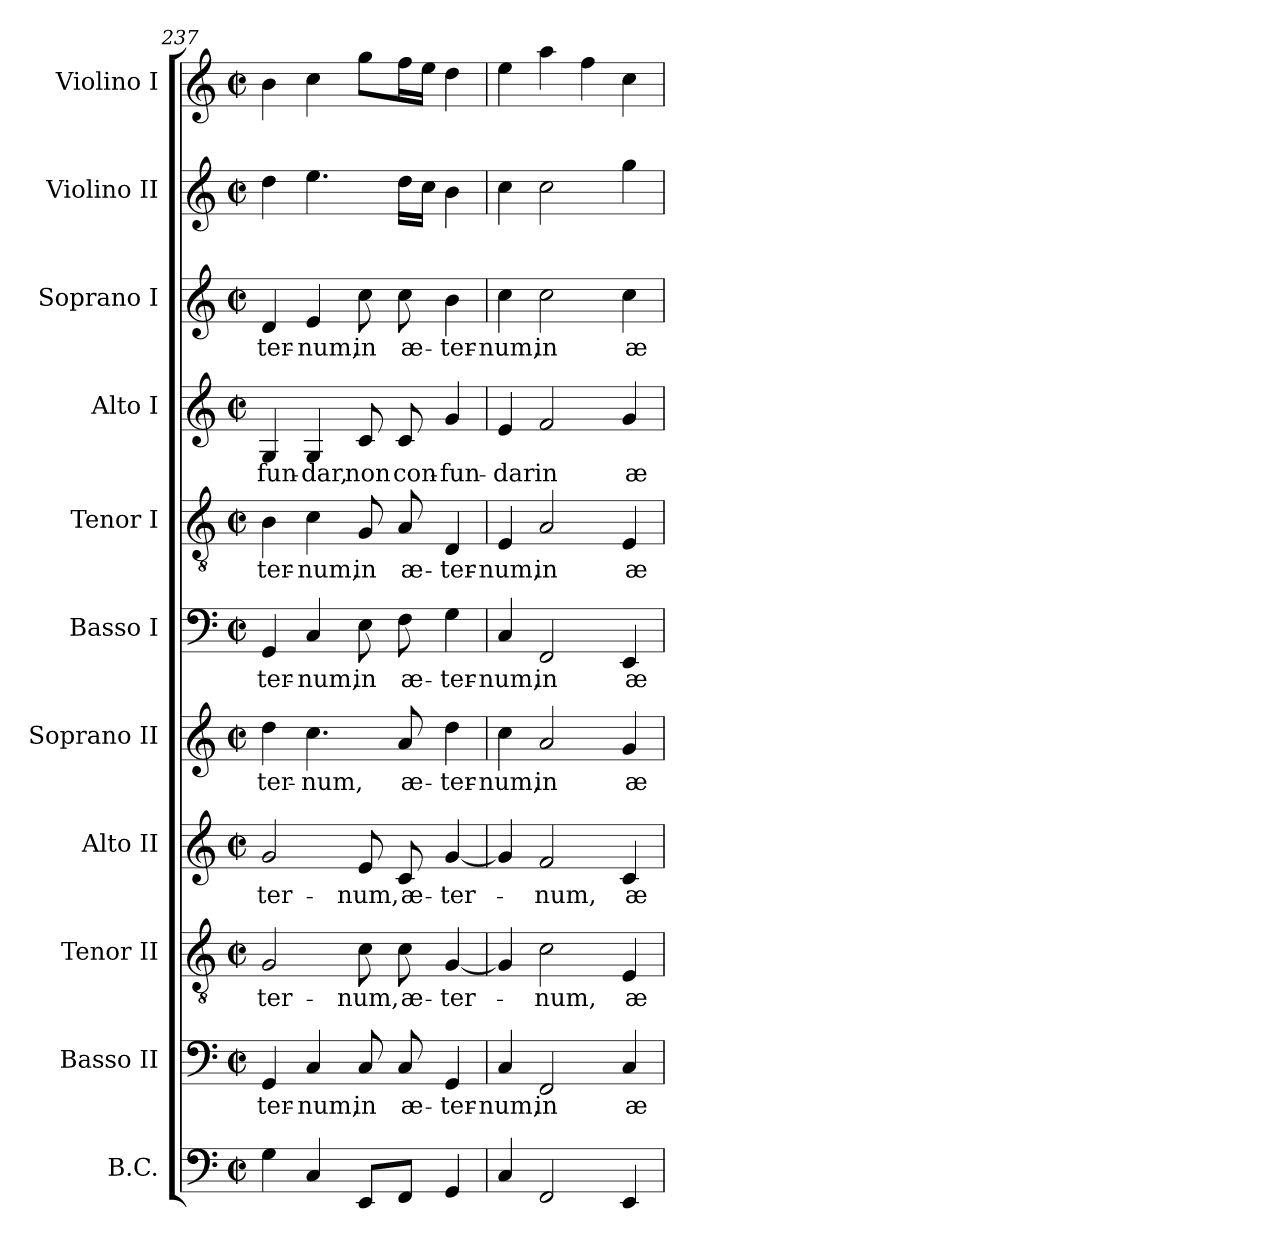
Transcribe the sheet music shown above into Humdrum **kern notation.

**kern	**kern	**text	**kern	**text	**kern	**text	**kern	**text	**kern	**text	**kern	**text	**kern	**text	**kern	**text	**kern	**kern
*part11	*part10	*part10	*part9	*part9	*part8	*part8	*part7	*part7	*part6	*part6	*part5	*part5	*part4	*part4	*part3	*part3	*part2	*part1
*staff11	*staff10	*staff10	*staff9	*staff9	*staff8	*staff8	*staff7	*staff7	*staff6	*staff6	*staff5	*staff5	*staff4	*staff4	*staff3	*staff3	*staff2	*staff1
*I"B.C.	*I"Basso II	*	*I"Tenor II	*	*I"Alto II	*	*I"Soprano II	*	*I"Basso I	*	*I"Tenor I	*	*I"Alto I	*	*I"Soprano I	*	*I"Violino II	*I"Violino I
*I'BC	*I'B 2	*	*I'T 2	*	*I'A 2	*	*I'S 2	*	*I'B 1	*	*I'T 1	*	*I'A 1	*	*I'S 1	*	*I'Vln. II	*I'Vln. I
*clefF4	*clefF4	*	*clefGv2	*	*clefG2	*	*clefG2	*	*clefF4	*	*clefGv2	*	*clefG2	*	*clefG2	*	*clefG2	*clefG2
*k[]	*k[]	*	*k[]	*	*k[]	*	*k[]	*	*k[]	*	*k[]	*	*k[]	*	*k[]	*	*k[]	*k[]
*C:	*C:	*	*C:	*	*C:	*	*C:	*	*C:	*	*C:	*	*C:	*	*C:	*	*C:	*C:
*M2/2	*M2/2	*	*M2/2	*	*M2/2	*	*M2/2	*	*M2/2	*	*M2/2	*	*M2/2	*	*M2/2	*	*M2/2	*M2/2
*met(c|)	*met(c|)	*	*met(c|)	*	*met(c|)	*	*met(c|)	*	*met(c|)	*	*met(c|)	*	*met(c|)	*	*met(c|)	*	*met(c|)	*met(c|)
=237	=237	=237	=237	=237	=237	=237	=237	=237	=237	=237	=237	=237	=237	=237	=237	=237	=237	=237
!	!	!LO:LY:b	!	!	!	!	!	!	!	!	!	!	!	!	!	!	!	!
!	!	!	!	!LO:LY:b	!	!	!	!	!	!	!	!	!	!	!	!	!	!
!	!	!	!	!	!	!LO:LY:b	!	!	!	!	!	!	!	!	!	!	!	!
!	!	!	!	!	!	!	!	!LO:LY:b	!	!	!	!	!	!	!	!	!	!
!	!	!	!	!	!	!	!	!	!	!LO:LY:b	!	!	!	!	!	!	!	!
!	!	!	!	!	!	!	!	!	!	!	!	!LO:LY:b	!	!	!	!	!	!
!	!	!	!	!	!	!	!	!	!	!	!	!	!	!LO:LY:b	!	!	!	!
!	!	!	!	!	!	!	!	!	!	!	!	!	!	!	!	!LO:LY:b	!	!
4G\	4GG/	-ter-	2G/	-ter-	2g/	-ter-	4dd\	-ter-	4GG/	-ter-	4B\	-ter-	4G/	-fun-	4d/	-ter-	4dd\	4b\
!	!	!LO:LY:b	!	!	!	!	!	!	!	!	!	!	!	!	!	!	!	!
!	!	!	!	!	!	!	!	!LO:LY:b	!	!	!	!	!	!	!	!	!	!
!	!	!	!	!	!	!	!	!	!	!LO:LY:b	!	!	!	!	!	!	!	!
!	!	!	!	!	!	!	!	!	!	!	!	!LO:LY:b	!	!	!	!	!	!
!	!	!	!	!	!	!	!	!	!	!	!	!	!	!LO:LY:b	!	!	!	!
!	!	!	!	!	!	!	!	!	!	!	!	!	!	!	!	!LO:LY:b	!	!
4C/	4C/	-num,	.	.	.	.	4.cc\	-num,	4C/	-num,	4c\	-num,	4G/	-dar,	4e/	-num,	4.ee\	4cc\
!	!	!LO:LY:b	!	!	!	!	!	!	!	!	!	!	!	!	!	!	!	!
!	!	!	!	!LO:LY:b	!	!	!	!	!	!	!	!	!	!	!	!	!	!
!	!	!	!	!	!	!LO:LY:b	!	!	!	!	!	!	!	!	!	!	!	!
!	!	!	!	!	!	!	!	!	!	!LO:LY:b	!	!	!	!	!	!	!	!
!	!	!	!	!	!	!	!	!	!	!	!	!LO:LY:b	!	!	!	!	!	!
!	!	!	!	!	!	!	!	!	!	!	!	!	!	!LO:LY:b	!	!	!	!
!	!	!	!	!	!	!	!	!	!	!	!	!	!	!	!	!LO:LY:b	!	!
8EE/L	8C/	in	8c\	-num,	8e/	-num,	.	.	8E\	in	8G/	in	8c/	non	8cc\	in	.	8gg\L
!	!	!LO:LY:b	!	!	!	!	!	!	!	!	!	!	!	!	!	!	!	!
!	!	!	!	!LO:LY:b	!	!	!	!	!	!	!	!	!	!	!	!	!	!
!	!	!	!	!	!	!LO:LY:b	!	!	!	!	!	!	!	!	!	!	!	!
!	!	!	!	!	!	!	!	!LO:LY:b	!	!	!	!	!	!	!	!	!	!
!	!	!	!	!	!	!	!	!	!	!LO:LY:b	!	!	!	!	!	!	!	!
!	!	!	!	!	!	!	!	!	!	!	!	!LO:LY:b	!	!	!	!	!	!
!	!	!	!	!	!	!	!	!	!	!	!	!	!	!LO:LY:b	!	!	!	!
!	!	!	!	!	!	!	!	!	!	!	!	!	!	!	!	!LO:LY:b	!	!
8FF/J	8C/	æ-	8c\	æ-	8c/	æ-	8a/	æ-	8F\	æ-	8A/	æ-	8c/	con-	8cc\	æ-	16dd\LL	16ff\L
.	.	.	.	.	.	.	.	.	.	.	.	.	.	.	.	.	16cc\JJ	16ee\JJ
!	!	!LO:LY:b	!	!	!	!	!	!	!	!	!	!	!	!	!	!	!	!
!	!	!	!	!LO:LY:b	!	!	!	!	!	!	!	!	!	!	!	!	!	!
!	!	!	!	!	!	!LO:LY:b	!	!	!	!	!	!	!	!	!	!	!	!
!	!	!	!	!	!	!	!	!LO:LY:b	!	!	!	!	!	!	!	!	!	!
!	!	!	!	!	!	!	!	!	!	!LO:LY:b	!	!	!	!	!	!	!	!
!	!	!	!	!	!	!	!	!	!	!	!	!LO:LY:b	!	!	!	!	!	!
!	!	!	!	!	!	!	!	!	!	!	!	!	!	!LO:LY:b	!	!	!	!
!	!	!	!	!	!	!	!	!	!	!	!	!	!	!	!	!LO:LY:b	!	!
4GG/	4GG/	-ter-	[4G/	-ter-	[4g/	-ter-	4dd\	-ter-	4G\	-ter-	4D/	-ter-	4g/	-fun-	4b\	-ter-	4b\	4dd\
!!LO:PB:g=z
=238	=238	=238	=238	=238	=238	=238	=238	=238	=238	=238	=238	=238	=238	=238	=238	=238	=238	=238
!	!	!LO:LY:b	!	!	!	!	!	!	!	!	!	!	!	!	!	!	!	!
!	!	!	!	!	!	!	!	!LO:LY:b	!	!	!	!	!	!	!	!	!	!
!	!	!	!	!	!	!	!	!	!	!LO:LY:b	!	!	!	!	!	!	!	!
!	!	!	!	!	!	!	!	!	!	!	!	!LO:LY:b	!	!	!	!	!	!
!	!	!	!	!	!	!	!	!	!	!	!	!	!	!LO:LY:b	!	!	!	!
!	!	!	!	!	!	!	!	!	!	!	!	!	!	!	!	!LO:LY:b	!	!
4C/	4C/	-num,	4G/]	.	4g/]	.	4cc\	-num,	4C/	-num,	4E/	-num,	4e/	-dar	4cc\	-num,	4cc\	4ee\
!	!	!LO:LY:b	!	!	!	!	!	!	!	!	!	!	!	!	!	!	!	!
!	!	!	!	!LO:LY:b	!	!	!	!	!	!	!	!	!	!	!	!	!	!
!	!	!	!	!	!	!LO:LY:b	!	!	!	!	!	!	!	!	!	!	!	!
!	!	!	!	!	!	!	!	!LO:LY:b	!	!	!	!	!	!	!	!	!	!
!	!	!	!	!	!	!	!	!	!	!LO:LY:b	!	!	!	!	!	!	!	!
!	!	!	!	!	!	!	!	!	!	!	!	!LO:LY:b	!	!	!	!	!	!
!	!	!	!	!	!	!	!	!	!	!	!	!	!	!LO:LY:b	!	!	!	!
!	!	!	!	!	!	!	!	!	!	!	!	!	!	!	!	!LO:LY:b	!	!
2FF/	2FF/	in	2c\	-num,	2f/	-num,	2a/	in	2FF/	in	2A/	in	2f/	in	2cc\	in	2cc\	4aa\
.	.	.	.	.	.	.	.	.	.	.	.	.	.	.	.	.	.	4ff\
!	!	!LO:LY:b	!	!	!	!	!	!	!	!	!	!	!	!	!	!	!	!
!	!	!	!	!LO:LY:b	!	!	!	!	!	!	!	!	!	!	!	!	!	!
!	!	!	!	!	!	!LO:LY:b	!	!	!	!	!	!	!	!	!	!	!	!
!	!	!	!	!	!	!	!	!LO:LY:b	!	!	!	!	!	!	!	!	!	!
!	!	!	!	!	!	!	!	!	!	!LO:LY:b	!	!	!	!	!	!	!	!
!	!	!	!	!	!	!	!	!	!	!	!	!LO:LY:b	!	!	!	!	!	!
!	!	!	!	!	!	!	!	!	!	!	!	!	!	!LO:LY:b	!	!	!	!
!	!	!	!	!	!	!	!	!	!	!	!	!	!	!	!	!LO:LY:b	!	!
4EE/	4C/	æ-	4E/	æ-	4c/	æ-	4g/	æ-	4EE/	æ-	4E/	æ-	4g/	æ-	4cc\	æ-	4gg\	4cc\
=	=	=	=	=	=	=	=	=	=	=	=	=	=	=	=	=	=	=
*-	*-	*-	*-	*-	*-	*-	*-	*-	*-	*-	*-	*-	*-	*-	*-	*-	*-	*-
